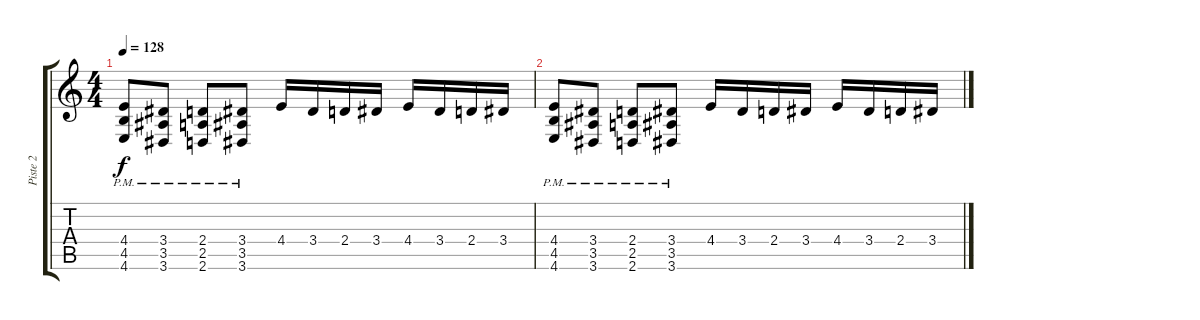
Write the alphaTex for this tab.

\track ("Piste 2" "Piste 2") {instrument distortionguitar}
\staff {score tabs}
\tuning (D4 A3 F3 C3 G2 C2) {hide}
\ts (4 4)
\tempo 128
\clef g2
\ks c
(4.4{pm} 4.5{pm} 4.6{pm}).8{dy f} (3.4{pm} 3.5{pm} 3.6{pm}).8 (2.4{pm} 2.5{pm} 2.6{pm}).8 (3.4{pm} 3.5{pm} 3.6{pm}).8 4.4.16 3.4.16 2.4.16 3.4.16 4.4.16 3.4.16 2.4.16 3.4.16 |
(4.4{pm} 4.5{pm} 4.6{pm}).8 (3.4{pm} 3.5{pm} 3.6{pm}).8 (2.4{pm} 2.5{pm} 2.6{pm}).8 (3.4{pm} 3.5{pm} 3.6{pm}).8 4.4.16 3.4.16 2.4.16 3.4.16 4.4.16 3.4.16 2.4.16 3.4.16
